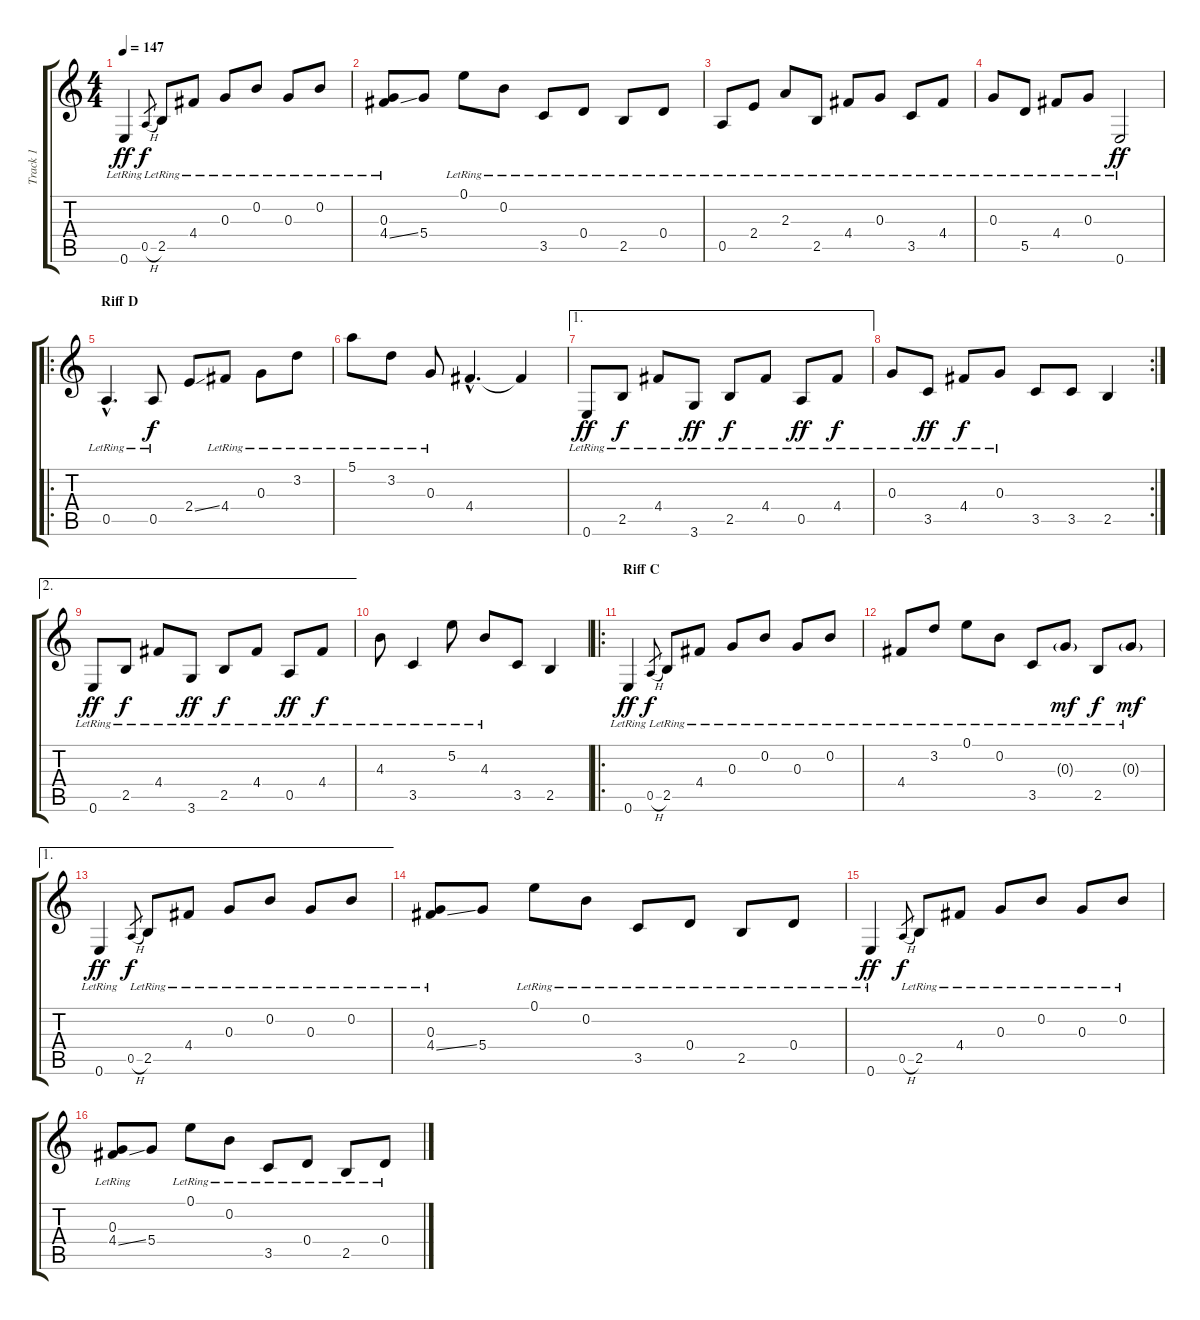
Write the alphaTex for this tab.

\track ("Track 1" "Track 1") {instrument acousticguitarsteel}
\staff {score tabs}
\tuning (E4 B3 G3 D3 A2 E2) {hide}
\ts (4 4)
\tempo 147
\clef g2
\ks c
0.6{lr}.4{dy ff} 0.5{h}.8{gr dy f} 2.5{lr}.8 4.4{lr}.8 0.3{lr}.8 0.2{lr}.8 0.3{lr}.8 0.2{lr}.8 |
(0.3{lr} 4.4{ss}).8 5.4.8 0.1{lr}.8 0.2{lr}.8 3.5{lr}.8 0.4{lr}.8 2.5{lr}.8 0.4{lr}.8 |
0.5{lr}.8 2.4{lr}.8 2.3{lr}.8 2.5{lr}.8 4.4{lr}.8 0.3{lr}.8 3.5{lr}.8 4.4{lr}.8 |
0.3{lr}.8 5.5{lr}.8 4.4{lr}.8 0.3{lr}.8 0.6{lr}.2{dy ff} |
\ro
\section ("" "Riff D")
0.5{hac lr}.4{d} 0.5{lr}.8{dy f} 2.4{ss}.8 4.4{lr}.8 0.3{lr}.8 3.2{lr}.8 |
5.1{lr}.8 3.2{lr}.8 0.3{lr}.8 4.4{hac}.4{d} 4.4{t}.4 |
\ae 1
0.6{lr}.8{dy ff} 2.5{lr}.8{dy f} 4.4{lr}.8 3.6{lr}.8{dy ff} 2.5{lr}.8{dy f} 4.4{lr}.8 0.5{lr}.8{dy ff} 4.4{lr}.8{dy f} |
\rc 2
0.3{lr}.8 3.5{lr}.8{dy ff} 4.4{lr}.8{dy f} 0.3{lr}.8 3.5.8 3.5.8 2.5.4 |
\ae 2
0.6{lr}.8{dy ff} 2.5{lr}.8{dy f} 4.4{lr}.8 3.6{lr}.8{dy ff} 2.5{lr}.8{dy f} 4.4{lr}.8 0.5{lr}.8{dy ff} 4.4{lr}.8{dy f} |
4.3{lr}.8 3.5{lr}.4 5.2{lr}.8 4.3{lr}.8 3.5.8 2.5.4 |
\ro
\section ("" "Riff C")
0.6{lr}.4{dy ff} 0.5{h}.8{gr dy f} 2.5{lr}.8 4.4{lr}.8 0.3{lr}.8 0.2{lr}.8 0.3{lr}.8 0.2{lr}.8 |
4.4{lr}.8 3.2{lr}.8 0.1{lr}.8 0.2{lr}.8 3.5{lr}.8 0.3{g lr}.8{dy mf} 2.5{lr}.8{dy f} 0.3{g lr}.8{dy mf} |
\ae 1
0.6{lr}.4{dy ff} 0.5{h}.8{gr dy f} 2.5{lr}.8 4.4{lr}.8 0.3{lr}.8 0.2{lr}.8 0.3{lr}.8 0.2{lr}.8 |
(0.3{lr} 4.4{ss}).8 5.4.8 0.1{lr}.8 0.2{lr}.8 3.5{lr}.8 0.4{lr}.8 2.5{lr}.8 0.4{lr}.8 |
0.6{lr}.4{dy ff} 0.5{h}.8{gr dy f} 2.5{lr}.8 4.4{lr}.8 0.3{lr}.8 0.2{lr}.8 0.3{lr}.8 0.2{lr}.8 |
(0.3{lr} 4.4{ss}).8 5.4.8 0.1{lr}.8 0.2{lr}.8 3.5{lr}.8 0.4{lr}.8 2.5{lr}.8 0.4{lr}.8
